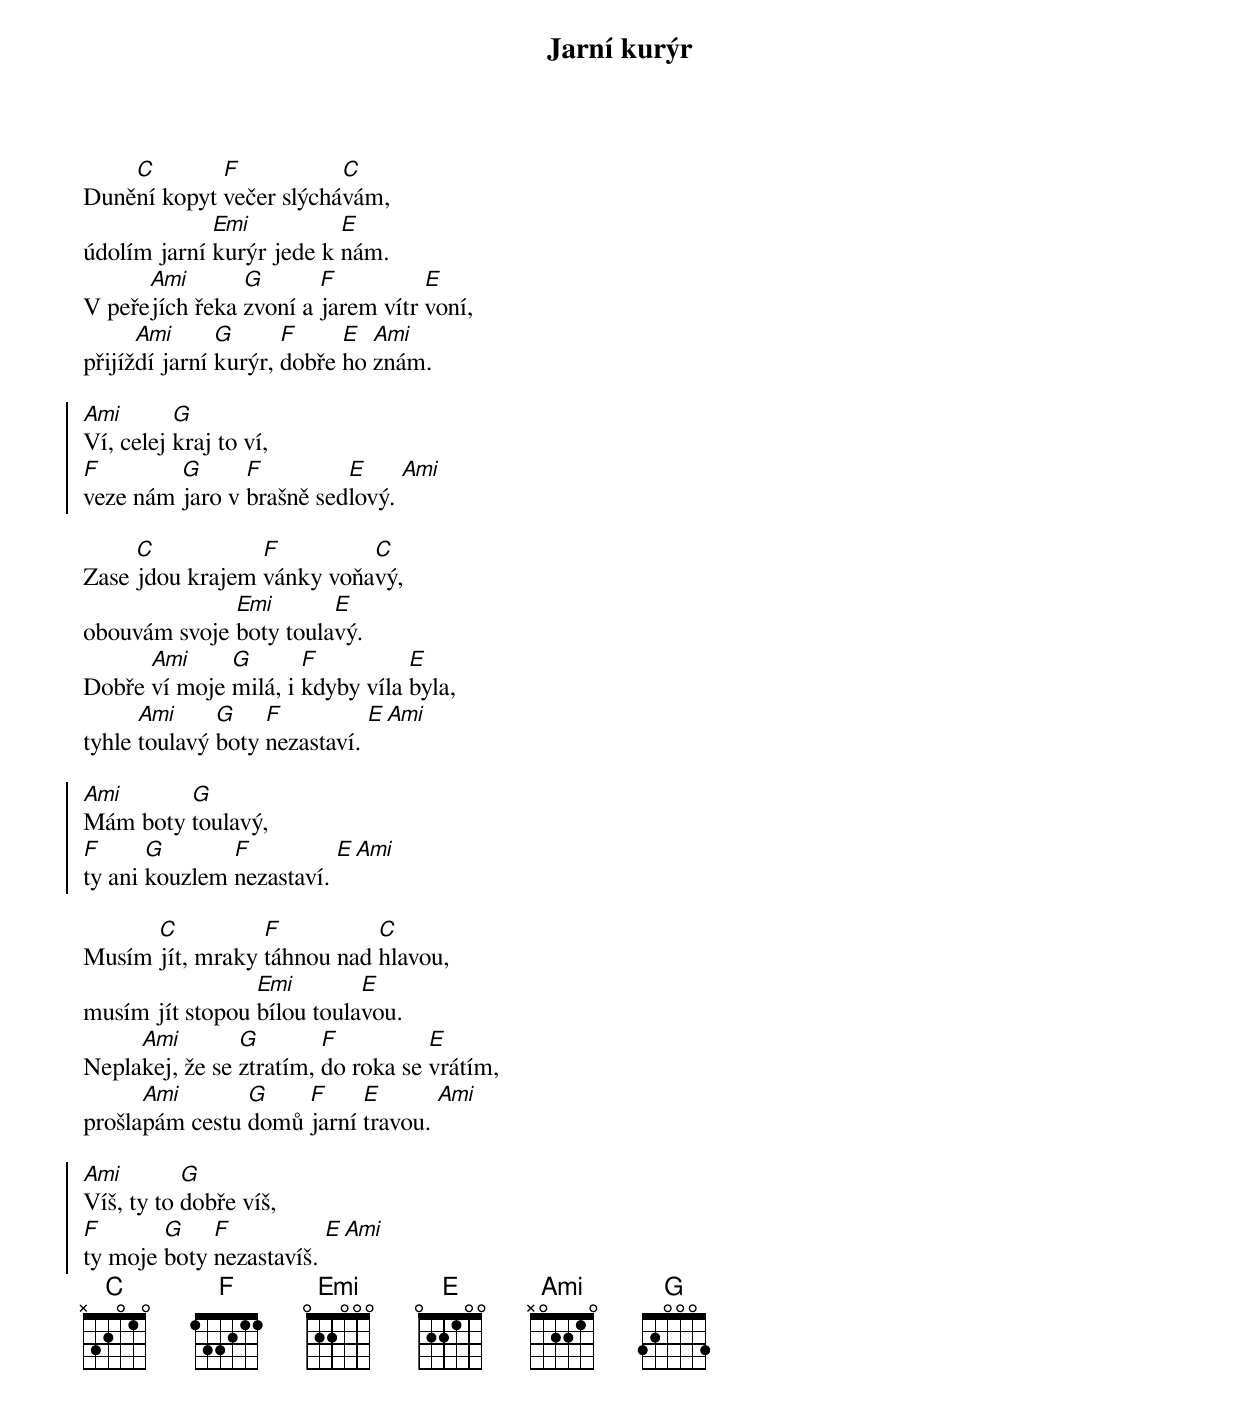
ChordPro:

{title: Jarní kurýr}
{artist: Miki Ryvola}
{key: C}
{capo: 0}
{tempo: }
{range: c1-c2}
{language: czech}
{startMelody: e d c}
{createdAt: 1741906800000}
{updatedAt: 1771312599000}
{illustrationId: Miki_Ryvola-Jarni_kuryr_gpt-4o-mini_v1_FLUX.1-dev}
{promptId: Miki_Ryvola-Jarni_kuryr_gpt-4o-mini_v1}

{start_of_verse}
Duně[C]ní kopyt [F]večer slýchá[C]vám,
údolím jarní [Emi]kurýr jede k [E]nám.
V peře[Ami]jích řeka [G]zvoní a [F]jarem vítr [E]voní,
přijíž[Ami]dí jarní [G]kurýr, [F]dobře [E]ho [Ami]znám.
{end_of_verse}

{start_of_chorus}
[Ami]Ví, celej [G]kraj to ví,
[F]veze nám [G]jaro v [F]brašně sed[E]lový. [Ami]
{end_of_chorus}

{start_of_verse}
Zase [C]jdou krajem [F]vánky voňa[C]vý,
obouvám svoje [Emi]boty toula[E]vý.
Dobře [Ami]ví moje [G]milá, i [F]kdyby víla [E]byla,
tyhle [Ami]toulavý [G]boty [F]nezastaví. [E][Ami]
{end_of_verse}

{start_of_chorus}
[Ami]Mám boty [G]toulavý,
[F]ty ani [G]kouzlem [F]nezastaví. [E][Ami]
{end_of_chorus}

{start_of_verse}
Musím [C]jít, mraky [F]táhnou nad [C]hlavou,
musím jít stopou [Emi]bílou toula[E]vou.
Nepla[Ami]kej, že se [G]ztratím, [F]do roka se [E]vrátím,
prošla[Ami]pám cestu [G]domů [F]jarní [E]travou. [Ami]
{end_of_verse}

{start_of_chorus}
[Ami]Víš, ty to [G]dobře víš,
[F]ty moje [G]boty [F]nezastavíš. [E][Ami]
{end_of_chorus}
